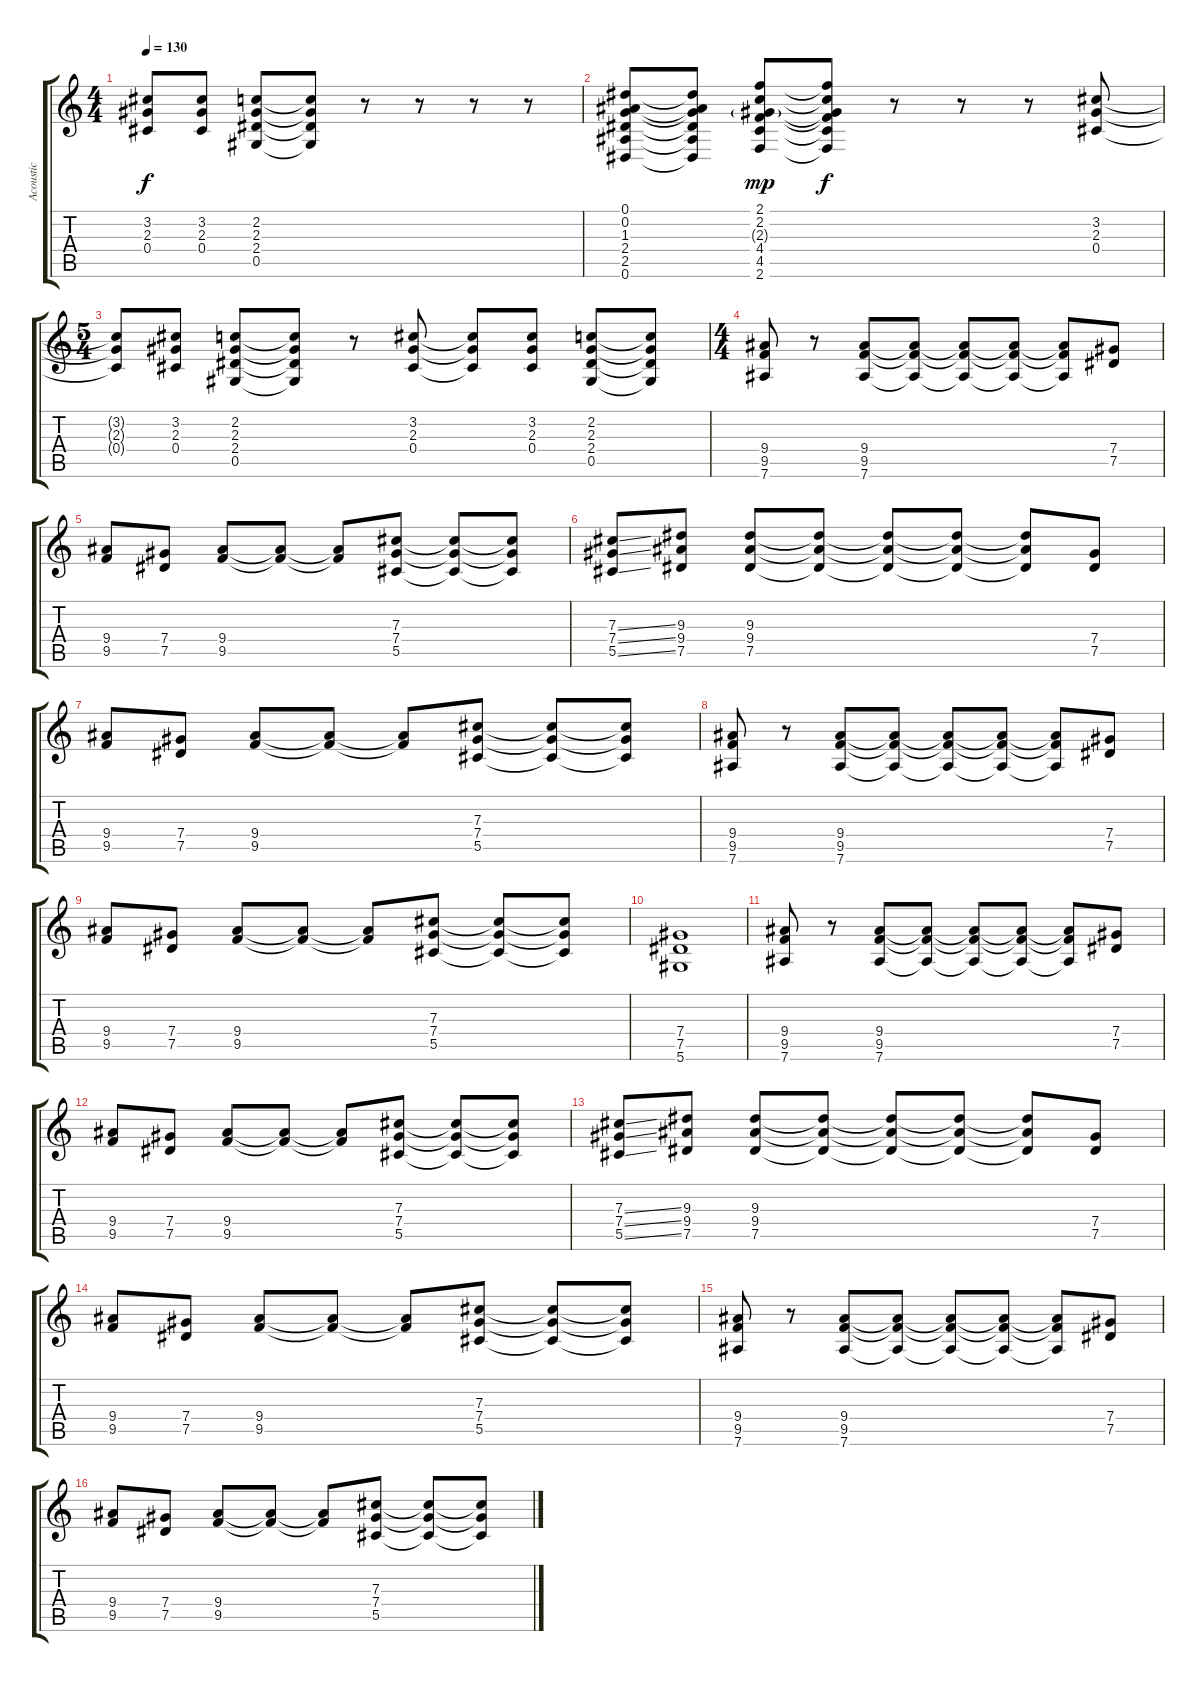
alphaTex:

\track ("Acoustic" "Acoustic") {instrument acousticguitarsteel}
\staff {score tabs}
\tuning (Eb4 Bb3 Gb3 Db3 Ab2 Eb2) {hide}
\ts (4 4)
\tempo 130
\clef g2
\ks c
(3.2{t} 2.3{t} 0.4{t}).8{dy f} (3.2 2.3 0.4).8 (2.2 2.3 2.4 0.5).8 (2.2{t} 2.3{t} 2.4{t} 0.5{t}).8 r.8 r.8 r.8 r.8 |
(0.1 0.2 1.3 2.4 2.5 0.6).8 (0.1{t} 0.2{t} 1.3{t} 2.4{t} 2.5{t} 0.6{t}).8 (2.1 2.2 2.3{g} 4.4 4.5 2.6).8{dy mp} (2.1{t} 2.2{t} 2.3{t} 4.4{t} 4.5{t} 2.6{t}).8{dy f} r.8 r.8 r.8 (3.2 2.3 0.4).8 |
\ts (5 4)
(3.2{t} 2.3{t} 0.4{t}).8 (3.2 2.3 0.4).8 (2.2 2.3 2.4 0.5).8 (2.2{t} 2.3{t} 2.4{t} 0.5{t}).8 r.8 (3.2 2.3 0.4).8 (3.2{t} 2.3{t} 0.4{t}).8 (3.2 2.3 0.4).8 (2.2 2.3 2.4 0.5).8 (2.2{t} 2.3{t} 2.4{t} 0.5{t}).8 |
\ts (4 4)
(9.4 9.5 7.6).8 r.8 (9.4 9.5 7.6).8 (9.4{t} 9.5{t} 7.6{t}).8 (9.4{t} 9.5{t} 7.6{t}).8 (9.4{t} 9.5{t} 7.6{t}).8 (9.4{t} 9.5{t} 7.6{t}).8 (7.4 7.5).8 |
(9.4 9.5).8 (7.4 7.5).8 (9.4 9.5).8 (9.4{t} 9.5{t}).8 (9.4{t} 9.5{t}).8 (7.3 7.4 5.5).8 (7.3{t} 7.4{t} 5.5{t}).8 (7.3{t} 7.4{t} 5.5{t}).8 |
(7.3{ss} 7.4{ss} 5.5{ss}).8 (9.3 9.4 7.5).8 (9.3 9.4 7.5).8 (9.3{t} 9.4{t} 7.5{t}).8 (9.3{t} 9.4{t} 7.5{t}).8 (9.3{t} 9.4{t} 7.5{t}).8 (9.3{t} 9.4{t} 7.5{t}).8 (7.4 7.5).8 |
(9.4 9.5).8 (7.4 7.5).8 (9.4 9.5).8 (9.4{t} 9.5{t}).8 (9.4{t} 9.5{t}).8 (7.3 7.4 5.5).8 (7.3{t} 7.4{t} 5.5{t}).8 (7.3{t} 7.4{t} 5.5{t}).8 |
(9.4 9.5 7.6).8 r.8 (9.4 9.5 7.6).8 (9.4{t} 9.5{t} 7.6{t}).8 (9.4{t} 9.5{t} 7.6{t}).8 (9.4{t} 9.5{t} 7.6{t}).8 (9.4{t} 9.5{t} 7.6{t}).8 (7.4 7.5).8 |
(9.4 9.5).8 (7.4 7.5).8 (9.4 9.5).8 (9.4{t} 9.5{t}).8 (9.4{t} 9.5{t}).8 (7.3 7.4 5.5).8 (7.3{t} 7.4{t} 5.5{t}).8 (7.3{t} 7.4{t} 5.5{t}).8 |
(7.4 7.5 5.6).1 |
(9.4 9.5 7.6).8 r.8 (9.4 9.5 7.6).8 (9.4{t} 9.5{t} 7.6{t}).8 (9.4{t} 9.5{t} 7.6{t}).8 (9.4{t} 9.5{t} 7.6{t}).8 (9.4{t} 9.5{t} 7.6{t}).8 (7.4 7.5).8 |
(9.4 9.5).8 (7.4 7.5).8 (9.4 9.5).8 (9.4{t} 9.5{t}).8 (9.4{t} 9.5{t}).8 (7.3 7.4 5.5).8 (7.3{t} 7.4{t} 5.5{t}).8 (7.3{t} 7.4{t} 5.5{t}).8 |
(7.3{ss} 7.4{ss} 5.5{ss}).8 (9.3 9.4 7.5).8 (9.3 9.4 7.5).8 (9.3{t} 9.4{t} 7.5{t}).8 (9.3{t} 9.4{t} 7.5{t}).8 (9.3{t} 9.4{t} 7.5{t}).8 (9.3{t} 9.4{t} 7.5{t}).8 (7.4 7.5).8 |
(9.4 9.5).8 (7.4 7.5).8 (9.4 9.5).8 (9.4{t} 9.5{t}).8 (9.4{t} 9.5{t}).8 (7.3 7.4 5.5).8 (7.3{t} 7.4{t} 5.5{t}).8 (7.3{t} 7.4{t} 5.5{t}).8 |
(9.4 9.5 7.6).8 r.8 (9.4 9.5 7.6).8 (9.4{t} 9.5{t} 7.6{t}).8 (9.4{t} 9.5{t} 7.6{t}).8 (9.4{t} 9.5{t} 7.6{t}).8 (9.4{t} 9.5{t} 7.6{t}).8 (7.4 7.5).8 |
(9.4 9.5).8 (7.4 7.5).8 (9.4 9.5).8 (9.4{t} 9.5{t}).8 (9.4{t} 9.5{t}).8 (7.3 7.4 5.5).8 (7.3{t} 7.4{t} 5.5{t}).8 (7.3{t} 7.4{t} 5.5{t}).8
